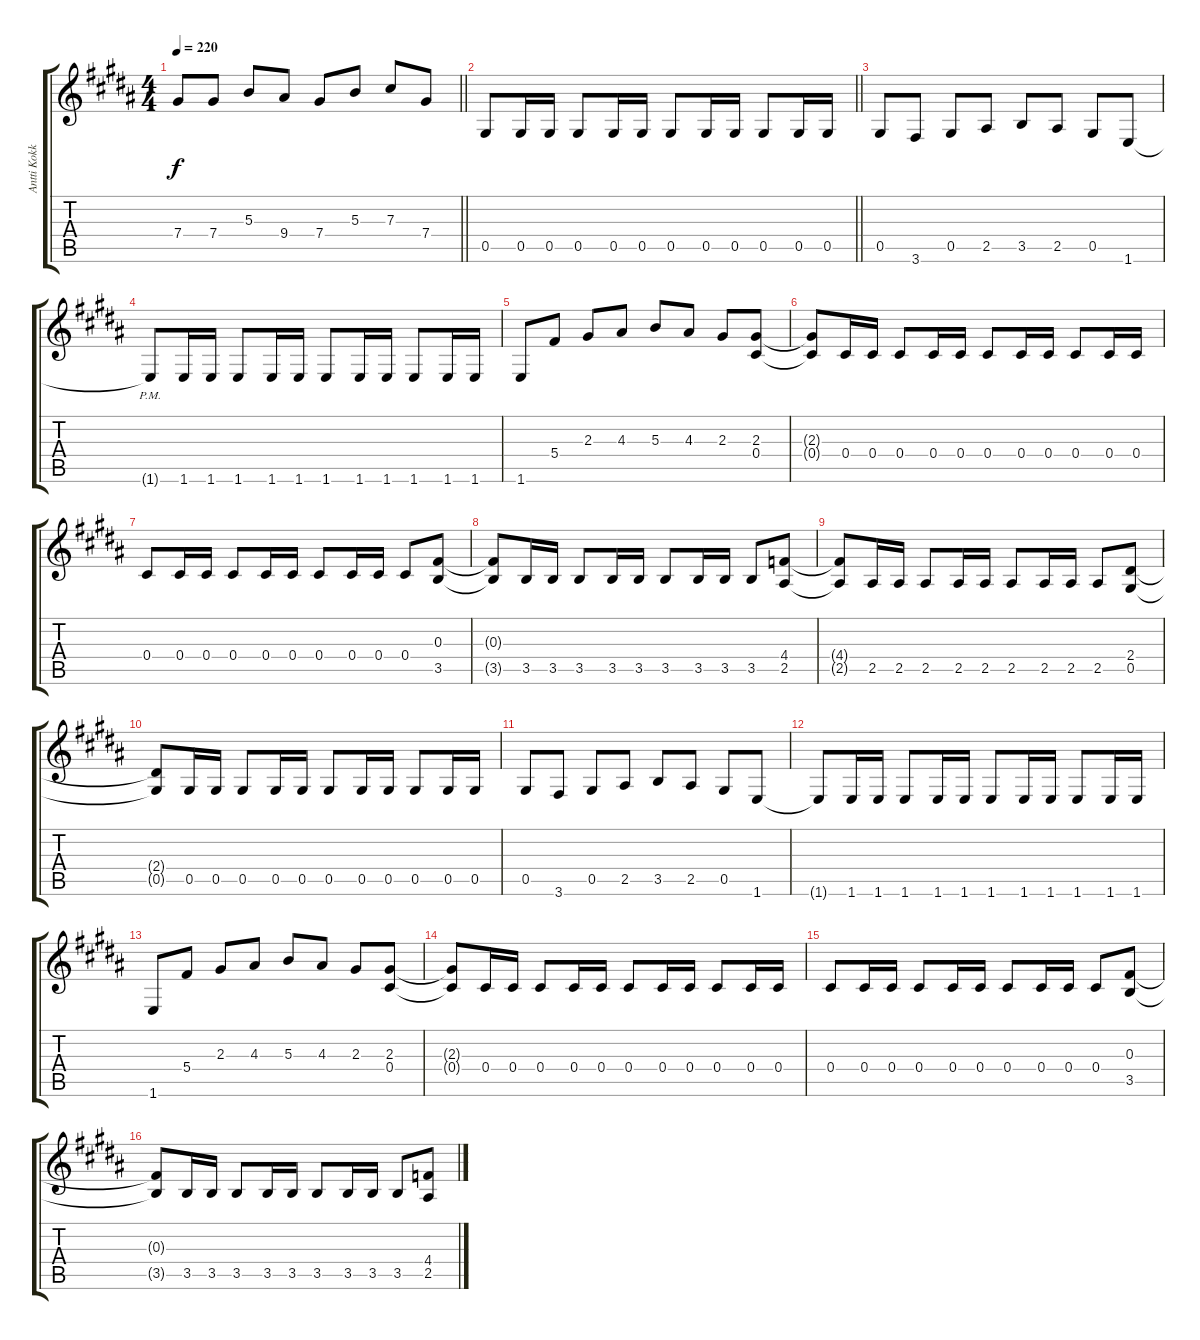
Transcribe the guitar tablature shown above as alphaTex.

\track ("Antti Kokko" "Antti Kokk") {instrument distortionguitar}
\staff {score tabs}
\tuning (Eb4 Bb3 Gb3 Db3 Ab2 Eb2) {hide}
\ts (4 4)
\tempo 220
\clef g2
\barLineRight lightlight
\ks b
7.4{t}.8{dy f} 7.4.8 5.3.8 9.4.8 7.4.8 5.3.8 7.3.8 7.4.8 |
\barLineRight lightlight
0.5.8 0.5.16 0.5.16 0.5.8 0.5.16 0.5.16 0.5.8 0.5.16 0.5.16 0.5.8 0.5.16 0.5.16 |
0.5.8 3.6.8 0.5.8 2.5.8 3.5.8 2.5.8 0.5.8 1.6.8 |
1.6{pm t}.8 1.6.16 1.6.16 1.6.8 1.6.16 1.6.16 1.6.8 1.6.16 1.6.16 1.6.8 1.6.16 1.6.16 |
1.6.8 5.4.8 2.3.8 4.3.8 5.3.8 4.3.8 2.3.8 (2.3 0.4).8 |
(2.3{t} 0.4{t}).8 0.4.16 0.4.16 0.4.8 0.4.16 0.4.16 0.4.8 0.4.16 0.4.16 0.4.8 0.4.16 0.4.16 |
0.4.8 0.4.16 0.4.16 0.4.8 0.4.16 0.4.16 0.4.8 0.4.16 0.4.16 0.4.8 (0.3 3.5).8 |
(0.3{t} 3.5{t}).8 3.5.16 3.5.16 3.5.8 3.5.16 3.5.16 3.5.8 3.5.16 3.5.16 3.5.8 (4.4 2.5).8 |
(4.4{t} 2.5{t}).8 2.5.16 2.5.16 2.5.8 2.5.16 2.5.16 2.5.8 2.5.16 2.5.16 2.5.8 (2.4 0.5).8 |
(2.4{t} 0.5{t}).8 0.5.16 0.5.16 0.5.8 0.5.16 0.5.16 0.5.8 0.5.16 0.5.16 0.5.8 0.5.16 0.5.16 |
0.5.8 3.6.8 0.5.8 2.5.8 3.5.8 2.5.8 0.5.8 1.6.8 |
1.6{t}.8 1.6.16 1.6.16 1.6.8 1.6.16 1.6.16 1.6.8 1.6.16 1.6.16 1.6.8 1.6.16 1.6.16 |
1.6.8 5.4.8 2.3.8 4.3.8 5.3.8 4.3.8 2.3.8 (2.3 0.4).8 |
(2.3{t} 0.4{t}).8 0.4.16 0.4.16 0.4.8 0.4.16 0.4.16 0.4.8 0.4.16 0.4.16 0.4.8 0.4.16 0.4.16 |
0.4.8 0.4.16 0.4.16 0.4.8 0.4.16 0.4.16 0.4.8 0.4.16 0.4.16 0.4.8 (0.3 3.5).8 |
(0.3{t} 3.5{t}).8 3.5.16 3.5.16 3.5.8 3.5.16 3.5.16 3.5.8 3.5.16 3.5.16 3.5.8 (4.4 2.5).8
